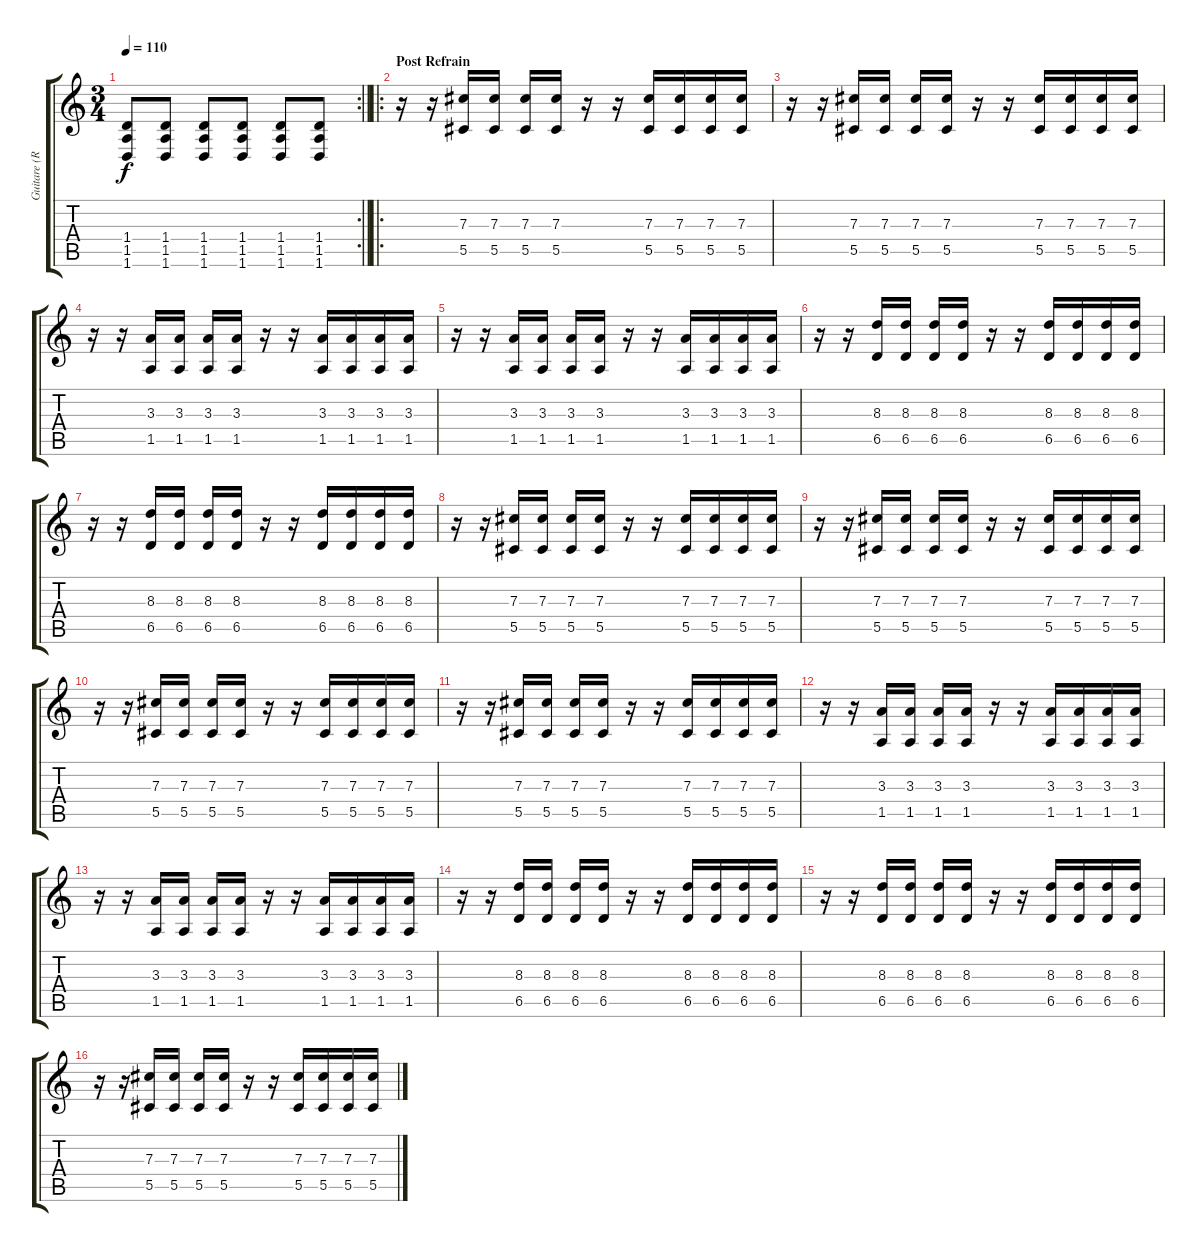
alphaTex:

\track ("Guitare (Rythmique) - Kaoru" "Guitare (R") {instrument distortionguitar}
\staff {score tabs}
\tuning (Eb4 Bb3 Gb3 Db3 Ab2 Db2) {hide}
\rc 2
\ts (3 4)
\tempo 110
\clef g2
\barLineRight lightlight
\ks c
(1.4 1.5 1.6).8{dy f} (1.4 1.5 1.6).8 (1.4 1.5 1.6).8 (1.4 1.5 1.6).8 (1.4 1.5 1.6).8 (1.4 1.5 1.6).8 |
\ro
\section ("" "Post Refrain")
r.16 r.16 (7.3 5.5).16 (7.3 5.5).16 (7.3 5.5).16 (7.3 5.5).16 r.16 r.16 (7.3 5.5).16 (7.3 5.5).16 (7.3 5.5).16 (7.3 5.5).16 |
r.16 r.16 (7.3 5.5).16 (7.3 5.5).16 (7.3 5.5).16 (7.3 5.5).16 r.16 r.16 (7.3 5.5).16 (7.3 5.5).16 (7.3 5.5).16 (7.3 5.5).16 |
r.16 r.16 (3.3 1.5).16 (3.3 1.5).16 (3.3 1.5).16 (3.3 1.5).16 r.16 r.16 (3.3 1.5).16 (3.3 1.5).16 (3.3 1.5).16 (3.3 1.5).16 |
r.16 r.16 (3.3 1.5).16 (3.3 1.5).16 (3.3 1.5).16 (3.3 1.5).16 r.16 r.16 (3.3 1.5).16 (3.3 1.5).16 (3.3 1.5).16 (3.3 1.5).16 |
r.16 r.16 (8.3 6.5).16 (8.3 6.5).16 (8.3 6.5).16 (8.3 6.5).16 r.16 r.16 (8.3 6.5).16 (8.3 6.5).16 (8.3 6.5).16 (8.3 6.5).16 |
r.16 r.16 (8.3 6.5).16 (8.3 6.5).16 (8.3 6.5).16 (8.3 6.5).16 r.16 r.16 (8.3 6.5).16 (8.3 6.5).16 (8.3 6.5).16 (8.3 6.5).16 |
r.16 r.16 (7.3 5.5).16 (7.3 5.5).16 (7.3 5.5).16 (7.3 5.5).16 r.16 r.16 (7.3 5.5).16 (7.3 5.5).16 (7.3 5.5).16 (7.3 5.5).16 |
r.16 r.16 (7.3 5.5).16 (7.3 5.5).16 (7.3 5.5).16 (7.3 5.5).16 r.16 r.16 (7.3 5.5).16 (7.3 5.5).16 (7.3 5.5).16 (7.3 5.5).16 |
r.16 r.16 (7.3 5.5).16 (7.3 5.5).16 (7.3 5.5).16 (7.3 5.5).16 r.16 r.16 (7.3 5.5).16 (7.3 5.5).16 (7.3 5.5).16 (7.3 5.5).16 |
r.16 r.16 (7.3 5.5).16 (7.3 5.5).16 (7.3 5.5).16 (7.3 5.5).16 r.16 r.16 (7.3 5.5).16 (7.3 5.5).16 (7.3 5.5).16 (7.3 5.5).16 |
r.16 r.16 (3.3 1.5).16 (3.3 1.5).16 (3.3 1.5).16 (3.3 1.5).16 r.16 r.16 (3.3 1.5).16 (3.3 1.5).16 (3.3 1.5).16 (3.3 1.5).16 |
r.16 r.16 (3.3 1.5).16 (3.3 1.5).16 (3.3 1.5).16 (3.3 1.5).16 r.16 r.16 (3.3 1.5).16 (3.3 1.5).16 (3.3 1.5).16 (3.3 1.5).16 |
r.16 r.16 (8.3 6.5).16 (8.3 6.5).16 (8.3 6.5).16 (8.3 6.5).16 r.16 r.16 (8.3 6.5).16 (8.3 6.5).16 (8.3 6.5).16 (8.3 6.5).16 |
r.16 r.16 (8.3 6.5).16 (8.3 6.5).16 (8.3 6.5).16 (8.3 6.5).16 r.16 r.16 (8.3 6.5).16 (8.3 6.5).16 (8.3 6.5).16 (8.3 6.5).16 |
r.16 r.16 (7.3 5.5).16 (7.3 5.5).16 (7.3 5.5).16 (7.3 5.5).16 r.16 r.16 (7.3 5.5).16 (7.3 5.5).16 (7.3 5.5).16 (7.3 5.5).16
